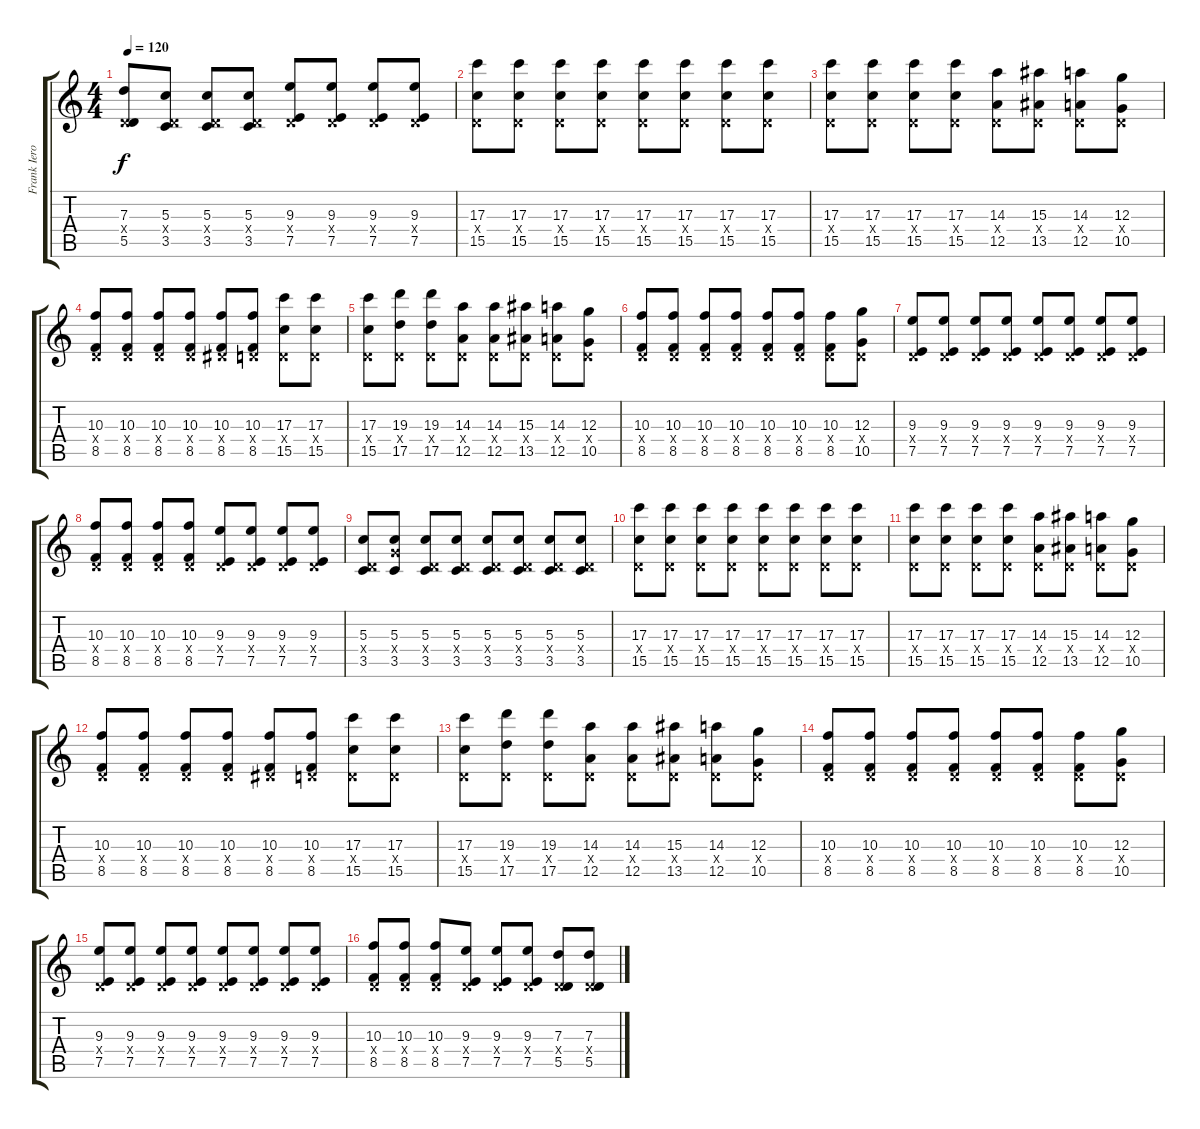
\track ("Frank Iero" "Frank Iero") {instrument overdrivenguitar}
\staff {score tabs}
\tuning (E4 B3 G3 D3 A2 E2) {hide}
\ts (4 4)
\tempo 120
\clef g2
\ks c
(7.3 0.4{x} 5.5).8{dy f} (5.3 0.4{x} 3.5).8 (5.3 0.4{x} 3.5).8 (5.3 0.4{x} 3.5).8 (9.3 0.4{x} 7.5).8 (9.3 0.4{x} 7.5).8 (9.3 0.4{x} 7.5).8 (9.3 0.4{x} 7.5).8 |
(17.3 0.4{x} 15.5).8{volume 16} (17.3 0.4{x} 15.5).8 (17.3 0.4{x} 15.5).8 (17.3 0.4{x} 15.5).8 (17.3 0.4{x} 15.5).8 (17.3 0.4{x} 15.5).8 (17.3 0.4{x} 15.5).8 (17.3 0.4{x} 15.5).8 |
(17.3 0.4{x} 15.5).8 (17.3 0.4{x} 15.5).8 (17.3 0.4{x} 15.5).8 (17.3 0.4{x} 15.5).8 (14.3 0.4{x} 12.5).8 (15.3 0.4{x} 13.5).8 (14.3 0.4{x} 12.5).8 (12.3 0.4{x} 10.5).8 |
(10.3 0.4{x} 8.5).8 (10.3 0.4{x} 8.5).8 (10.3 0.4{x} 8.5).8 (10.3 0.4{x} 8.5).8 (10.3 1.4{x} 8.5).8 (10.3 0.4{x} 8.5).8 (17.3 0.4{x} 15.5).8 (17.3 0.4{x} 15.5).8 |
(17.3 0.4{x} 15.5).8 (19.3 0.4{x} 17.5).8 (19.3 0.4{x} 17.5).8 (14.3 0.4{x} 12.5).8 (14.3 0.4{x} 12.5).8 (15.3 0.4{x} 13.5).8 (14.3 0.4{x} 12.5).8 (12.3 0.4{x} 10.5).8 |
(10.3 0.4{x} 8.5).8 (10.3 0.4{x} 8.5).8 (10.3 0.4{x} 8.5).8 (10.3 0.4{x} 8.5).8 (10.3 0.4{x} 8.5).8 (10.3 0.4{x} 8.5).8 (10.3 0.4{x} 8.5).8 (12.3 0.4{x} 10.5).8 |
(9.3 0.4{x} 7.5).8 (9.3 0.4{x} 7.5).8 (9.3 0.4{x} 7.5).8 (9.3 0.4{x} 7.5).8 (9.3 0.4{x} 7.5).8 (9.3 0.4{x} 7.5).8 (9.3 0.4{x} 7.5).8 (9.3 0.4{x} 7.5).8 |
(10.3 0.4{x} 8.5).8 (10.3 0.4{x} 8.5).8 (10.3 0.4{x} 8.5).8 (10.3 0.4{x} 8.5).8 (9.3 0.4{x} 7.5).8 (9.3 0.4{x} 7.5).8 (9.3 0.4{x} 7.5).8 (9.3 0.4{x} 7.5).8 |
(5.3 0.4{x} 3.5).8 (5.3 5.4{x} 3.5).8 (5.3 0.4{x} 3.5).8 (5.3 0.4{x} 3.5).8 (5.3 0.4{x} 3.5).8 (5.3 0.4{x} 3.5).8 (5.3 0.4{x} 3.5).8 (5.3 0.4{x} 3.5).8 |
(17.3 0.4{x} 15.5).8{volume 16} (17.3 0.4{x} 15.5).8 (17.3 0.4{x} 15.5).8 (17.3 0.4{x} 15.5).8 (17.3 0.4{x} 15.5).8 (17.3 0.4{x} 15.5).8 (17.3 0.4{x} 15.5).8 (17.3 0.4{x} 15.5).8 |
(17.3 0.4{x} 15.5).8 (17.3 0.4{x} 15.5).8 (17.3 0.4{x} 15.5).8 (17.3 0.4{x} 15.5).8 (14.3 0.4{x} 12.5).8 (15.3 0.4{x} 13.5).8 (14.3 0.4{x} 12.5).8 (12.3 0.4{x} 10.5).8 |
(10.3 0.4{x} 8.5).8 (10.3 0.4{x} 8.5).8 (10.3 0.4{x} 8.5).8 (10.3 0.4{x} 8.5).8 (10.3 1.4{x} 8.5).8 (10.3 0.4{x} 8.5).8 (17.3 0.4{x} 15.5).8 (17.3 0.4{x} 15.5).8 |
(17.3 0.4{x} 15.5).8 (19.3 0.4{x} 17.5).8 (19.3 0.4{x} 17.5).8 (14.3 0.4{x} 12.5).8 (14.3 0.4{x} 12.5).8 (15.3 0.4{x} 13.5).8 (14.3 0.4{x} 12.5).8 (12.3 0.4{x} 10.5).8 |
(10.3 0.4{x} 8.5).8 (10.3 0.4{x} 8.5).8 (10.3 0.4{x} 8.5).8 (10.3 0.4{x} 8.5).8 (10.3 0.4{x} 8.5).8 (10.3 0.4{x} 8.5).8 (10.3 0.4{x} 8.5).8 (12.3 0.4{x} 10.5).8 |
(9.3 0.4{x} 7.5).8 (9.3 0.4{x} 7.5).8 (9.3 0.4{x} 7.5).8 (9.3 0.4{x} 7.5).8 (9.3 0.4{x} 7.5).8 (9.3 0.4{x} 7.5).8 (9.3 0.4{x} 7.5).8 (9.3 0.4{x} 7.5).8 |
(10.3 0.4{x} 8.5).8 (10.3 0.4{x} 8.5).8 (10.3 0.4{x} 8.5).8 (9.3 0.4{x} 7.5).8 (9.3 0.4{x} 7.5).8 (9.3 0.4{x} 7.5).8 (7.3 0.4{x} 5.5).8 (7.3 0.4{x} 5.5).8
